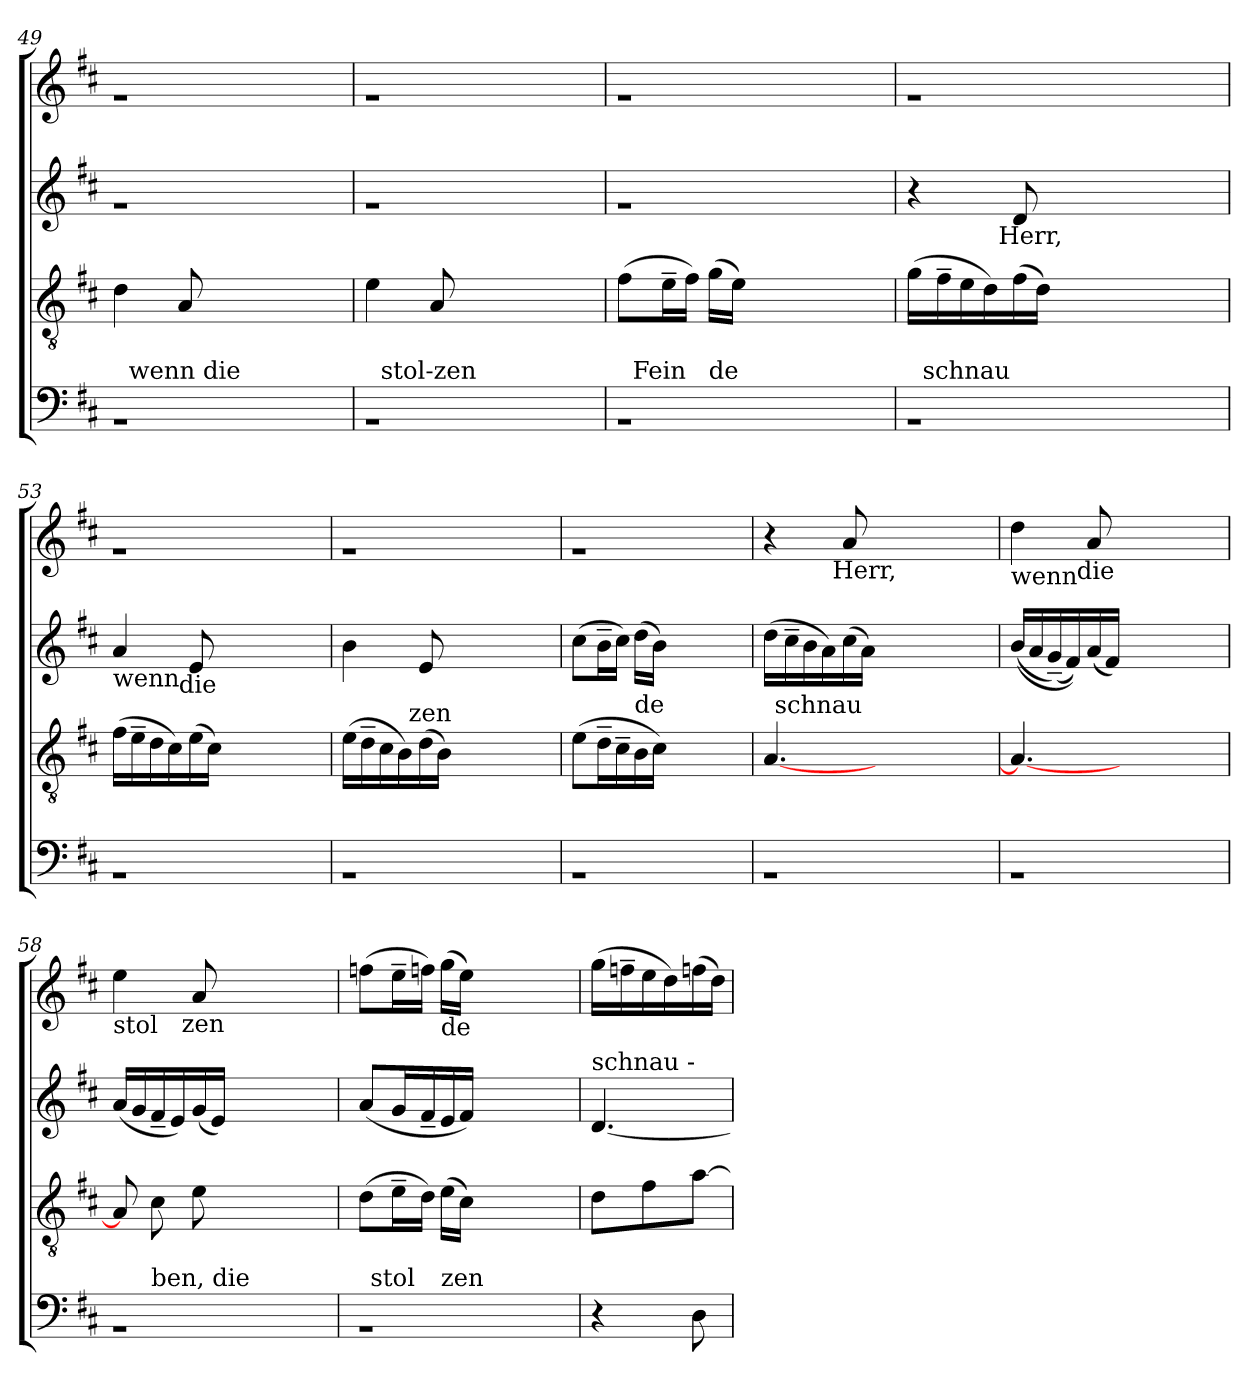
**kern	**kern	**kern	**kern
*part4	*part3	*part2	*part1
*staff4	*staff3	*staff2	*staff1
*clefF4	*clefGv2	*clefG2	*clefG2
*ITrd7c12	*	*	*ITrd7c12
*k[f#c#]	*k[f#c#]	*k[f#c#]	*k[f#c#]
*D:	*D:	*D:	*D:
=49	=49	=49	=49
!LO:N:vis=1	!	!LO:N:vis=1	!LO:N:vis=1
*^	*	*	*
1rC	32ryy	4d\	1ra	1ra
!	!LO:TX:a:t=wenn die	!	!	!
.	2ryy	.	.	.
.	.	8A/	.	.
.	.	2ryy	.	.
.	4...ryy	.	.	.
.	.	8ryy	.	.
=50	=50	=50	=50	=50
!LO:N:vis=1	!	!	!LO:N:vis=1	!LO:N:vis=1
1rC	32ryy	4e\	1ra	1ra
!	!LO:TX:a:t=stol-zen	!	!	!
.	2ryy	.	.	.
.	.	8A/	.	.
.	.	2ryy	.	.
.	4...ryy	.	.	.
.	.	8ryy	.	.
=51	=51	=51	=51	=51
!LO:N:vis=1	!	!	!LO:N:vis=1	!LO:N:vis=1
*	*^	*	*	*
1rC	32ryy	4ryy	(>8f#\L	1ra	1ra
!	!LO:TX:a:t=Fein	!	!	!	!
.	2ryy	.	.	.	.
.	.	.	16e~>\L	.	.
.	.	.	16f#\JJ)	.	.
!	!	!LO:TX:a:t=de	!	!	!
.	.	2.ryy	(<16g\LL	.	.
.	.	.	16e\JJ)	.	.
.	.	.	2ryy	.	.
.	4...ryy	.	.	.	.
.	.	.	8ryy	.	.
=52	=52	=52	=52	=52	=52
!LO:N:vis=1	!	!	!	!	!LO:N:vis=1
*	*v	*v	*	*^	*
1rC	32ryy	(<16g\LL	4r	8..ryy	1ra
!	!LO:TX:a:t=schnau	!	!	!	!
.	2ryy	.	.	.	.
.	.	16f#~>\	.	.	.
.	.	16e\	.	.	.
.	.	16d\)	.	.	.
!	!	!	!	!LO:TX:b:t=Herr,	!
.	.	.	.	2ryy	.
.	.	(<16f#\	8d/	.	.
.	.	16d\JJ)	.	.	.
.	.	2ryy	2ryy	.	.
.	4...ryy	.	.	.	.
.	.	.	.	4ryy	.
.	.	8ryy	8ryy	.	.
.	.	.	.	32ryy	.
=53	=53	=53	=53	=53	=53
!	!	!	!LO:TX:b:t=wenn	!	!
!LO:N:vis=1	!	!	!	!	!LO:N:vis=1
*v	*v	*	*	*	*
1rC	(<16f#\LL	4a/	8..ryy	1ra
.	16e~>\	.	.	.
.	16d\	.	.	.
.	16c#\)	.	.	.
!	!	!	!LO:TX:b:t=die	!
.	.	.	2ryy	.
.	(<16e\	8e/	.	.
.	16c#\JJ)	.	.	.
.	2ryy	2ryy	.	.
.	.	.	4ryy	.
.	8ryy	8ryy	.	.
.	.	.	32ryy	.
!!LO:LB:g=z
=54	=54	=54	=54	=54
!	!LO:TX:a:t=stol	!	!	!
!LO:N:vis=1	!	!	!	!LO:N:vis=1
*	*^	*v	*v	*
1rC	(<16e\LL	8..ryy	4b\	1ra
.	16d~>\	.	.	.
.	16c#\	.	.	.
.	16B\)	.	.	.
!	!	!LO:TX:a:t=zen	!	!
.	.	2ryy	.	.
.	(<16d\	.	8e/	.
.	16B\JJ)	.	.	.
.	2ryy	.	2ryy	.
.	.	4ryy	.	.
.	8ryy	.	8ryy	.
.	.	32ryy	.	.
=55	=55	=55	=55	=55
!	!LO:TX:a:t=Fein	!	!	!
!LO:N:vis=1	!	!	!	!LO:N:vis=1
*	*v	*v	*	*
1rC	(<8e\L	(>8cc#\L	1ra
.	16d~>\L	16b~>\L	.
.	16c#~>\	16cc#\JJ)	.
!	!LO:TX:a:t=de	!	!
.	16B\	(<16dd\LL	.
.	16c#\JJ)	16b\JJ)	.
.	2ryy	2ryy	.
.	8ryy	8ryy	.
=56	=56	=56	=56
!LO:N:vis=1	!	!	!
*	*^	*	*^
1rC	[<4.A/	32ryy	(<16dd\LL	4r	8..ryy
!	!	!LO:TX:a:t=schnau	!	!	!
.	.	2ryy	.	.	.
.	.	.	16cc#~>\	.	.
.	.	.	16b\	.	.
.	.	.	16a\)	.	.
!	!	!	!	!	!LO:TX:b:t=Herr,
.	.	.	.	.	2ryy
.	.	.	(<16cc#\	8A/	.
.	.	.	16a\JJ)	.	.
.	2ryy	.	2ryy	2ryy	.
.	.	4...ryy	.	.	.
.	.	.	.	.	4ryy
.	8ryy	.	8ryy	8ryy	.
.	.	.	.	.	32ryy
=57	=57	=57	=57	=57	=57
!	!	!	!	!LO:TX:b:t=wenn	!
!LO:N:vis=1	!	!	!	!	!
*	*v	*v	*	*	*
1rC	4.A/_	(<(<16b/LL	4d\	8..ryy
.	.	16a/	.	.
.	.	(>16g~</)	.	.
.	.	16f#/))	.	.
!	!	!	!	!LO:TX:b:t=die
.	.	.	.	2ryy
.	.	(<16a/	8A/	.
.	.	16f#/JJ)	.	.
.	2ryy	2ryy	2ryy	.
.	.	.	.	4ryy
.	8ryy	8ryy	8ryy	.
.	.	.	.	32ryy
=58	=58	=58	=58	=58
!	!	!	!LO:TX:b:t=stol	!
!LO:N:vis=1	!	!	!	!
*^	*	*	*	*
1rC	8ryy	8A/]	(<16a/LL	4e\	8..ryy
.	.	.	16g/	.	.
!	!LO:TX:a:t=ben, die	!	!	!	!
.	2..ryy	8c#\	16f#~</	.	.
.	.	.	16e/)	.	.
!	!	!	!	!	!LO:TX:b:t=zen
.	.	.	.	.	2ryy
.	.	8e\	(<16g/	8A/	.
.	.	.	16e/JJ)	.	.
.	.	2ryy	2ryy	2ryy	.
.	.	.	.	.	4ryy
.	.	8ryy	8ryy	8ryy	.
.	.	.	.	.	32ryy
=59	=59	=59	=59	=59	=59
!	!	!	!	!LO:TX:b:t=Fein	!
!LO:N:vis=1	!	!	!	!	!
*	*^	*	*	*v	*v
1rC	32ryy	4ryy	(>8d\L	(<8a/L	(>8fn\L
!	!LO:TX:a:t=stol	!	!	!	!
.	2ryy	.	.	.	.
.	.	.	16e~>\L	16g/L	16e~>\L
.	.	.	16d\JJ)	16f#~</	16fn\JJ)
!	!	!	!	!	!LO:TX:b:t=de
!	!	!LO:TX:a:t=zen	!	!	!
.	.	2.ryy	(<16e\LL	16e/	(<16g\LL
.	.	.	16c#\JJ)	16f#/JJ)	16e\JJ)
.	.	.	2ryy	2ryy	2ryy
.	4...ryy	.	.	.	.
.	.	.	8ryy	8ryy	8ryy
!!LO:LB:g=z
=60	=60	=60	=60	=60	=60
!	!	!	!	!LO:TX:a:t=schnau -	!
!LO:TX:a:t=Fein	!	!	!	!	!
*	*	*	*^	*	*
*	*	*	*	*^	*	*
*v	*v	*v	*	*	*^	*	*
4r	8d\L	16.ryy	8ryy	8.ryy	[<4.d/	(<16g\LL
.	.	.	.	.	.	16fn~>\
.	.	4ryy	.	.	.	.
.	8f#\	.	32ryy	.	.	16e\
.	.	.	8..ryy	.	.	.
.	.	.	.	8.ryy	.	16d\)
8DD\	[>8a\J	.	.	.	.	(<16fn\
.	.	.	.	.	.	16d\JJ)
.	.	32ryy	.	.	.	.
*	*v	*v	*v	*v	*	*
=	=	=	=
*-	*-	*-	*-
